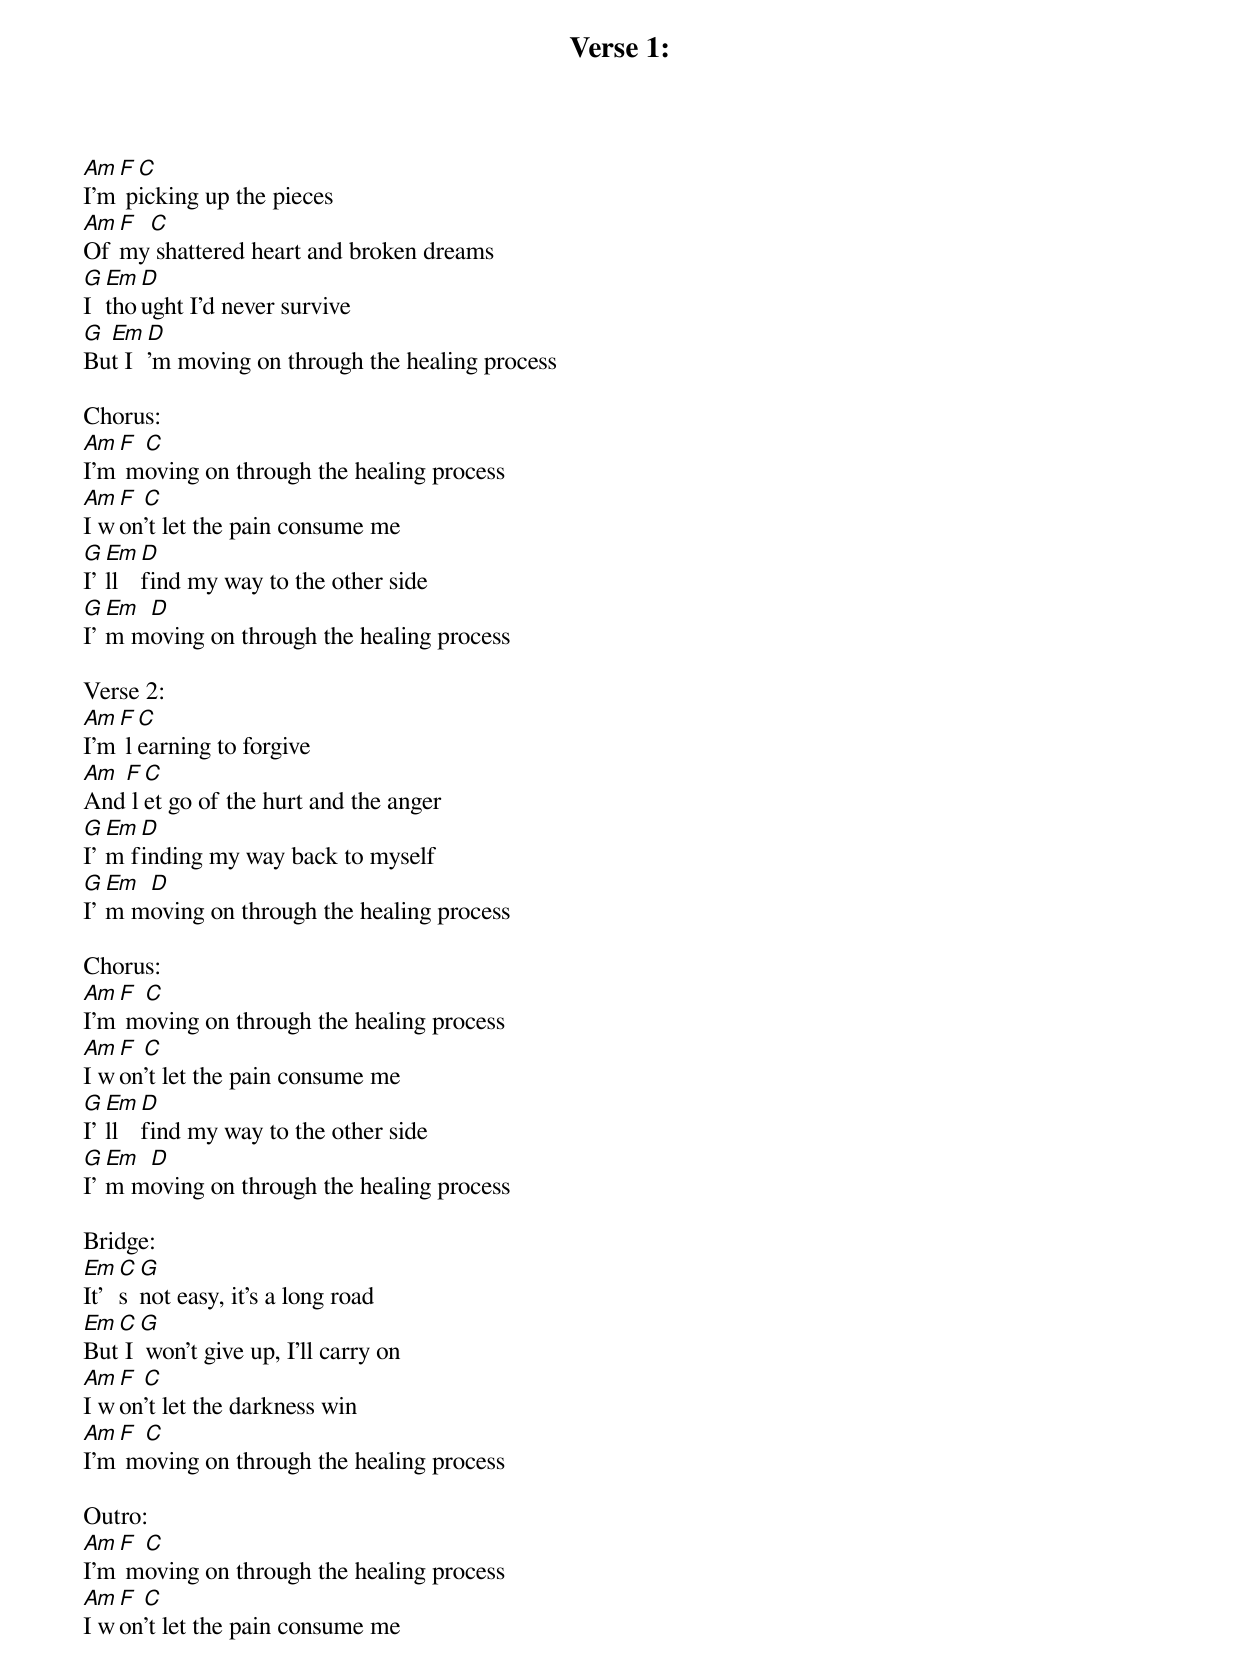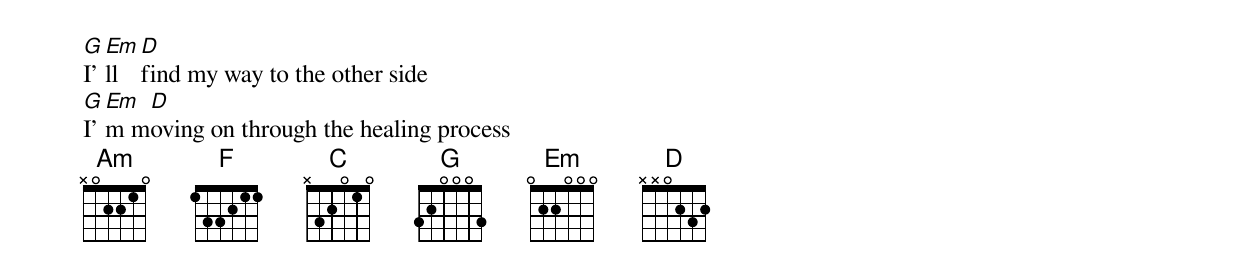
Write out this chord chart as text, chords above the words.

Verse 1:
Am F C
I'm picking up the pieces
Am F C
Of my shattered heart and broken dreams
G Em D
I thought I'd never survive
G Em D
But I'm moving on through the healing process

Chorus:
Am F C
I'm moving on through the healing process
Am F C
I won't let the pain consume me
G Em D
I'll find my way to the other side
G Em D
I'm moving on through the healing process

Verse 2:
Am F C
I'm learning to forgive
Am F C
And let go of the hurt and the anger
G Em D
I'm finding my way back to myself
G Em D
I'm moving on through the healing process

Chorus:
Am F C
I'm moving on through the healing process
Am F C
I won't let the pain consume me
G Em D
I'll find my way to the other side
G Em D
I'm moving on through the healing process

Bridge:
Em C G
It's not easy, it's a long road
Em C G
But I won't give up, I'll carry on
Am F C
I won't let the darkness win
Am F C
I'm moving on through the healing process

Outro:
Am F C
I'm moving on through the healing process
Am F C
I won't let the pain consume me
G Em D
I'll find my way to the other side
G Em D
I'm moving on through the healing process
